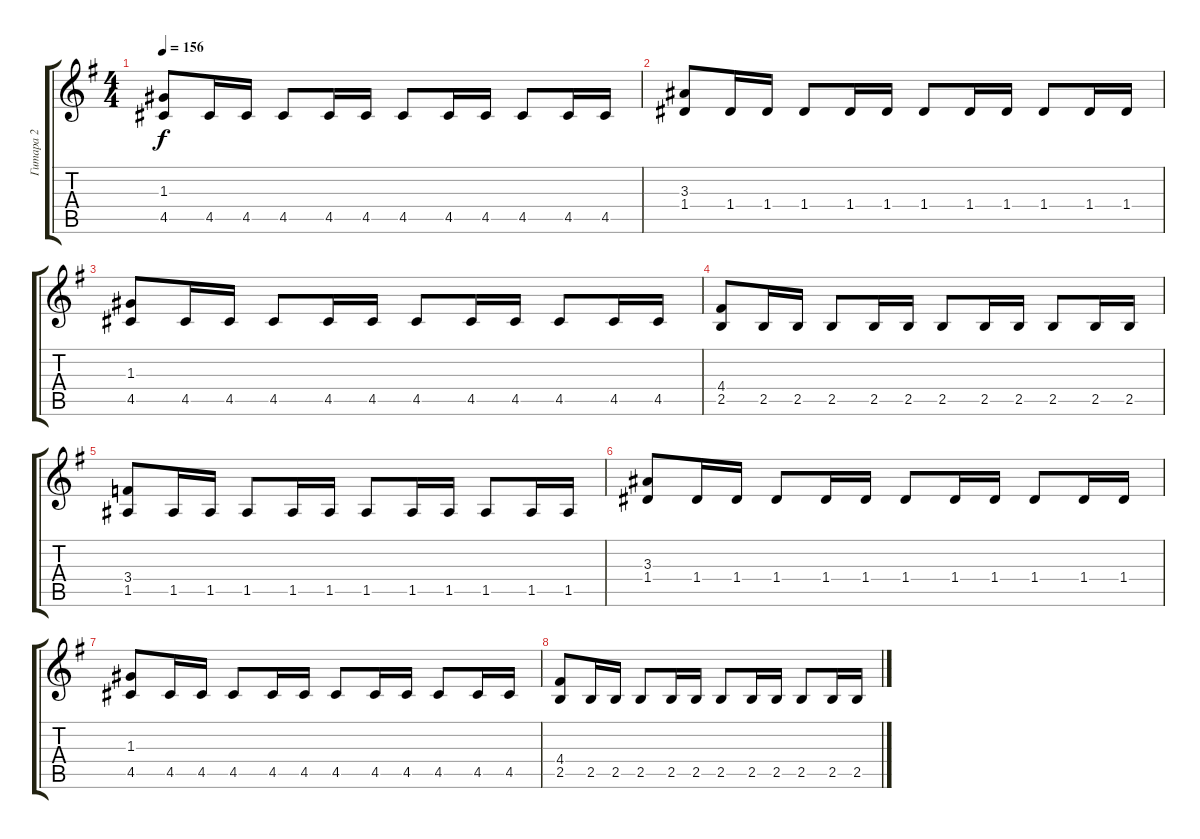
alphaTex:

\track ("Гитара 2" "Гитара 2") {instrument distortionguitar}
\staff {score tabs}
\tuning (E4 B3 G3 D3 A2 E2) {hide}
\ts (4 4)
\tempo 156
\clef g2
\ks eminor
(1.3 4.5).8{dy f} 4.5.16 4.5.16 4.5.8 4.5.16 4.5.16 4.5.8 4.5.16 4.5.16 4.5.8 4.5.16 4.5.16 |
(3.3 1.4).8 1.4.16 1.4.16 1.4.8 1.4.16 1.4.16 1.4.8 1.4.16 1.4.16 1.4.8 1.4.16 1.4.16 |
(1.3 4.5).8 4.5.16 4.5.16 4.5.8 4.5.16 4.5.16 4.5.8 4.5.16 4.5.16 4.5.8 4.5.16 4.5.16 |
(4.4 2.5).8 2.5.16 2.5.16 2.5.8 2.5.16 2.5.16 2.5.8 2.5.16 2.5.16 2.5.8 2.5.16 2.5.16 |
(3.4 1.5).8 1.5.16 1.5.16 1.5.8 1.5.16 1.5.16 1.5.8 1.5.16 1.5.16 1.5.8 1.5.16 1.5.16 |
(3.3 1.4).8 1.4.16 1.4.16 1.4.8 1.4.16 1.4.16 1.4.8 1.4.16 1.4.16 1.4.8 1.4.16 1.4.16 |
(1.3 4.5).8 4.5.16 4.5.16 4.5.8 4.5.16 4.5.16 4.5.8 4.5.16 4.5.16 4.5.8 4.5.16 4.5.16 |
(4.4 2.5).8 2.5.16 2.5.16 2.5.8 2.5.16 2.5.16 2.5.8 2.5.16 2.5.16 2.5.8 2.5.16 2.5.16
